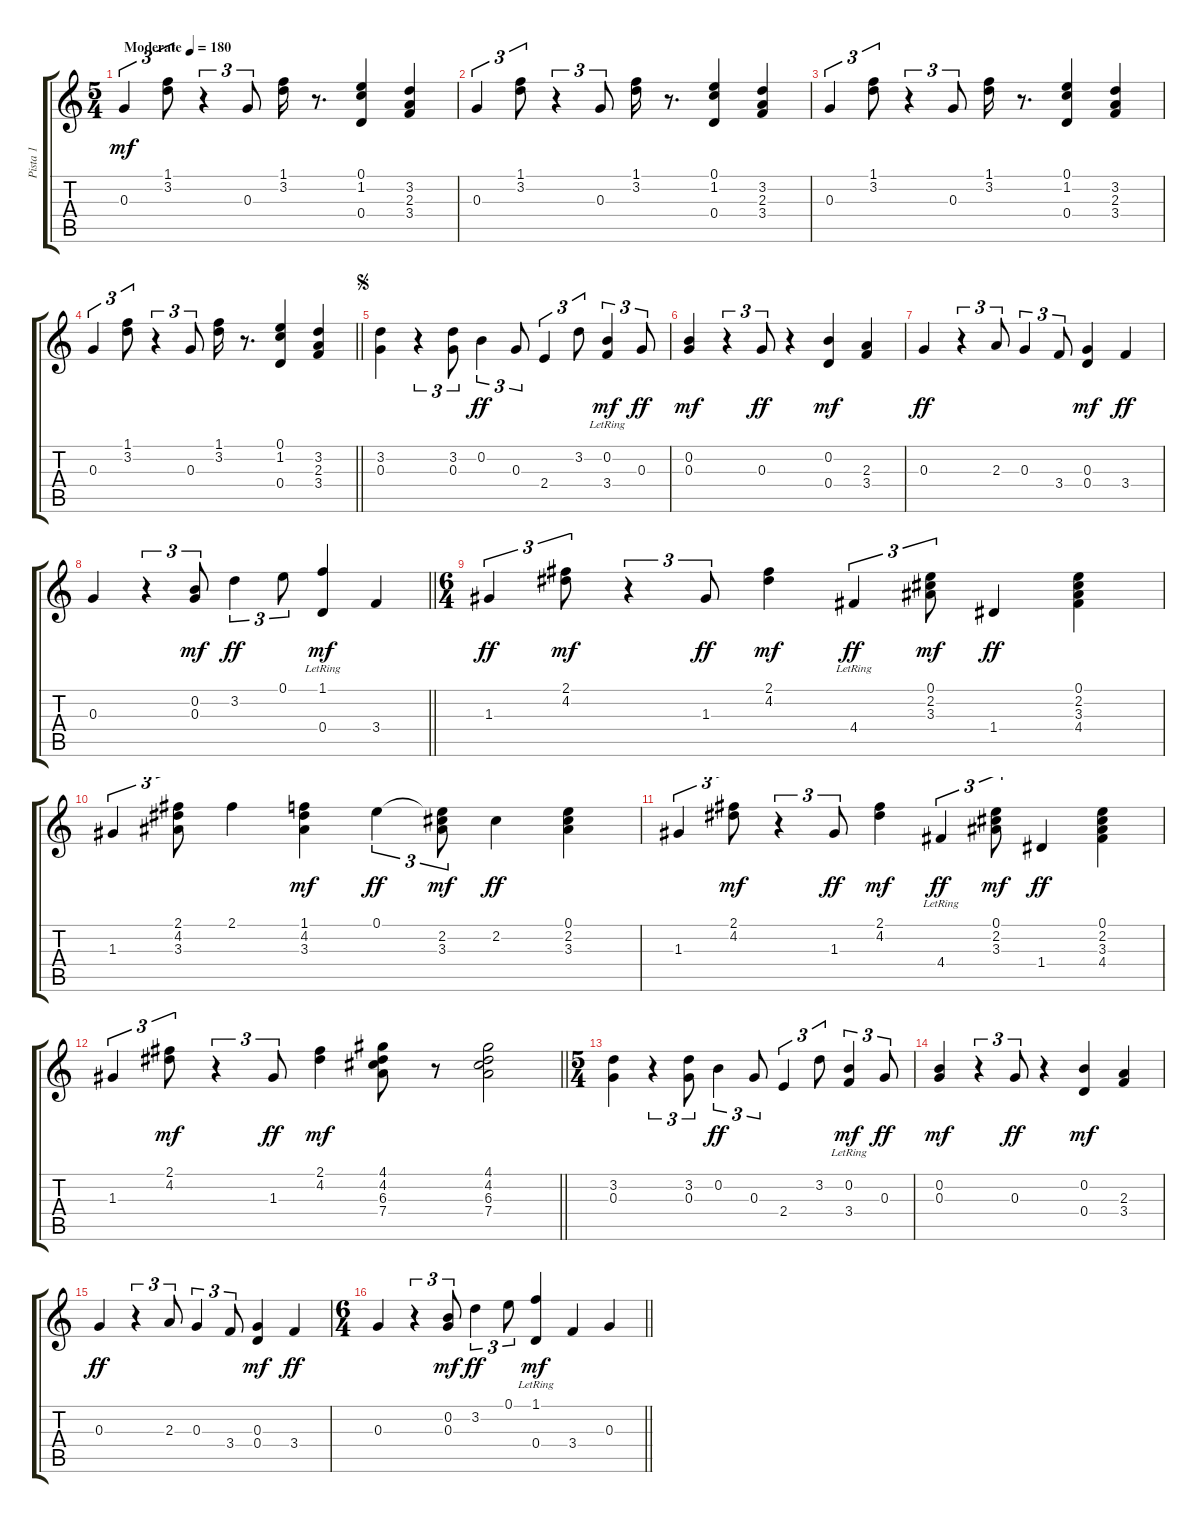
\track ("Pista 1" "Pista 1") {instrument acousticguitarsteel}
\staff {score tabs}
\tuning (E4 B3 G3 D3 A2 E2) {hide}
\ts (5 4)
\tempo (180 "Moderate")
\clef g2
\ks c
0.3.4{tu (3 2) dy mf instrument acousticguitarsteel} (1.1 3.2).8{tu (3 2)} r.4{tu (3 2)} 0.3.8{tu (3 2)} (1.1 3.2).16 r.8{d} (0.1 1.2 0.4).4 (3.2 2.3 3.4).4 |
0.3.4{tu (3 2)} (1.1 3.2).8{tu (3 2)} r.4{tu (3 2)} 0.3.8{tu (3 2)} (1.1 3.2).16 r.8{d} (0.1 1.2 0.4).4 (3.2 2.3 3.4).4 |
0.3.4{tu (3 2)} (1.1 3.2).8{tu (3 2)} r.4{tu (3 2)} 0.3.8{tu (3 2)} (1.1 3.2).16 r.8{d} (0.1 1.2 0.4).4 (3.2 2.3 3.4).4 |
\barLineRight lightlight
0.3.4{tu (3 2)} (1.1 3.2).8{tu (3 2)} r.4{tu (3 2)} 0.3.8{tu (3 2)} (1.1 3.2).16 r.8{d} (0.1 1.2 0.4).4 (3.2 2.3 3.4).4 |
\jump segno
(3.2 0.3).4 r.4{tu (3 2)} (3.2 0.3).8{tu (3 2)} 0.2.4{tu (3 2) dy ff} 0.3.8{tu (3 2)} 2.4.4{tu (3 2)} 3.2.8{tu (3 2)} (0.2 3.4{lr}).4{tu (3 2) dy mf} 0.3.8{tu (3 2) dy ff} |
(0.2 0.3).4{dy mf} r.4{tu (3 2)} 0.3.8{tu (3 2) dy ff} r.4 (0.2 0.4).4{dy mf} (2.3 3.4).4 |
0.3.4{dy ff} r.4{tu (3 2)} 2.3.8{tu (3 2)} 0.3.4{tu (3 2)} 3.4.8{tu (3 2)} (0.3 0.4).4{dy mf} 3.4.4{dy ff} |
\barLineRight lightlight
0.3.4 r.4{tu (3 2)} (0.2 0.3).8{tu (3 2) dy mf} 3.2.4{tu (3 2) dy ff} 0.1.8{tu (3 2)} (1.1{lr} 0.4).4{dy mf} 3.4.4 |
\ts (6 4)
1.3.4{tu (3 2) dy ff} (2.1 4.2).8{tu (3 2) dy mf} r.4{tu (3 2)} 1.3.8{tu (3 2) dy ff} (2.1 4.2).4{dy mf} 4.4{lr}.4{tu (3 2) dy ff} (0.1 2.2 3.3).8{tu (3 2) dy mf} 1.4.4{dy ff} (0.1 2.2 3.3 4.4).4 |
1.3.4{tu (3 2)} (2.1 4.2 3.3).8{tu (3 2)} 2.1.4 (1.1 4.2 3.3).4{dy mf} 0.1.4{tu (3 2) dy ff} (0.1{t} 2.2 3.3).8{tu (3 2) dy mf} 2.2.4{dy ff} (0.1 2.2 3.3).4 |
1.3.4{tu (3 2)} (2.1 4.2).8{tu (3 2) dy mf} r.4{tu (3 2)} 1.3.8{tu (3 2) dy ff} (2.1 4.2).4{dy mf} 4.4{lr}.4{tu (3 2) dy ff} (0.1 2.2 3.3).8{tu (3 2) dy mf} 1.4.4{dy ff} (0.1 2.2 3.3 4.4).4 |
\barLineRight lightlight
1.3.4{tu (3 2)} (2.1 4.2).8{tu (3 2) dy mf} r.4{tu (3 2)} 1.3.8{tu (3 2) dy ff} (2.1 4.2).4{dy mf} (4.1 4.2 6.3 7.4).8 r.8 (4.1 4.2 6.3 7.4).2 |
\ts (5 4)
(3.2 0.3).4 r.4{tu (3 2)} (3.2 0.3).8{tu (3 2)} 0.2.4{tu (3 2) dy ff} 0.3.8{tu (3 2)} 2.4.4{tu (3 2)} 3.2.8{tu (3 2)} (0.2 3.4{lr}).4{tu (3 2) dy mf} 0.3.8{tu (3 2) dy ff} |
(0.2 0.3).4{dy mf} r.4{tu (3 2)} 0.3.8{tu (3 2) dy ff} r.4 (0.2 0.4).4{dy mf} (2.3 3.4).4 |
0.3.4{dy ff} r.4{tu (3 2)} 2.3.8{tu (3 2)} 0.3.4{tu (3 2)} 3.4.8{tu (3 2)} (0.3 0.4).4{dy mf} 3.4.4{dy ff} |
\ts (6 4)
\barLineRight lightlight
0.3.4 r.4{tu (3 2)} (0.2 0.3).8{tu (3 2) dy mf} 3.2.4{tu (3 2) dy ff} 0.1.8{tu (3 2)} (1.1{lr} 0.4).4{dy mf} 3.4.4 0.3.4
